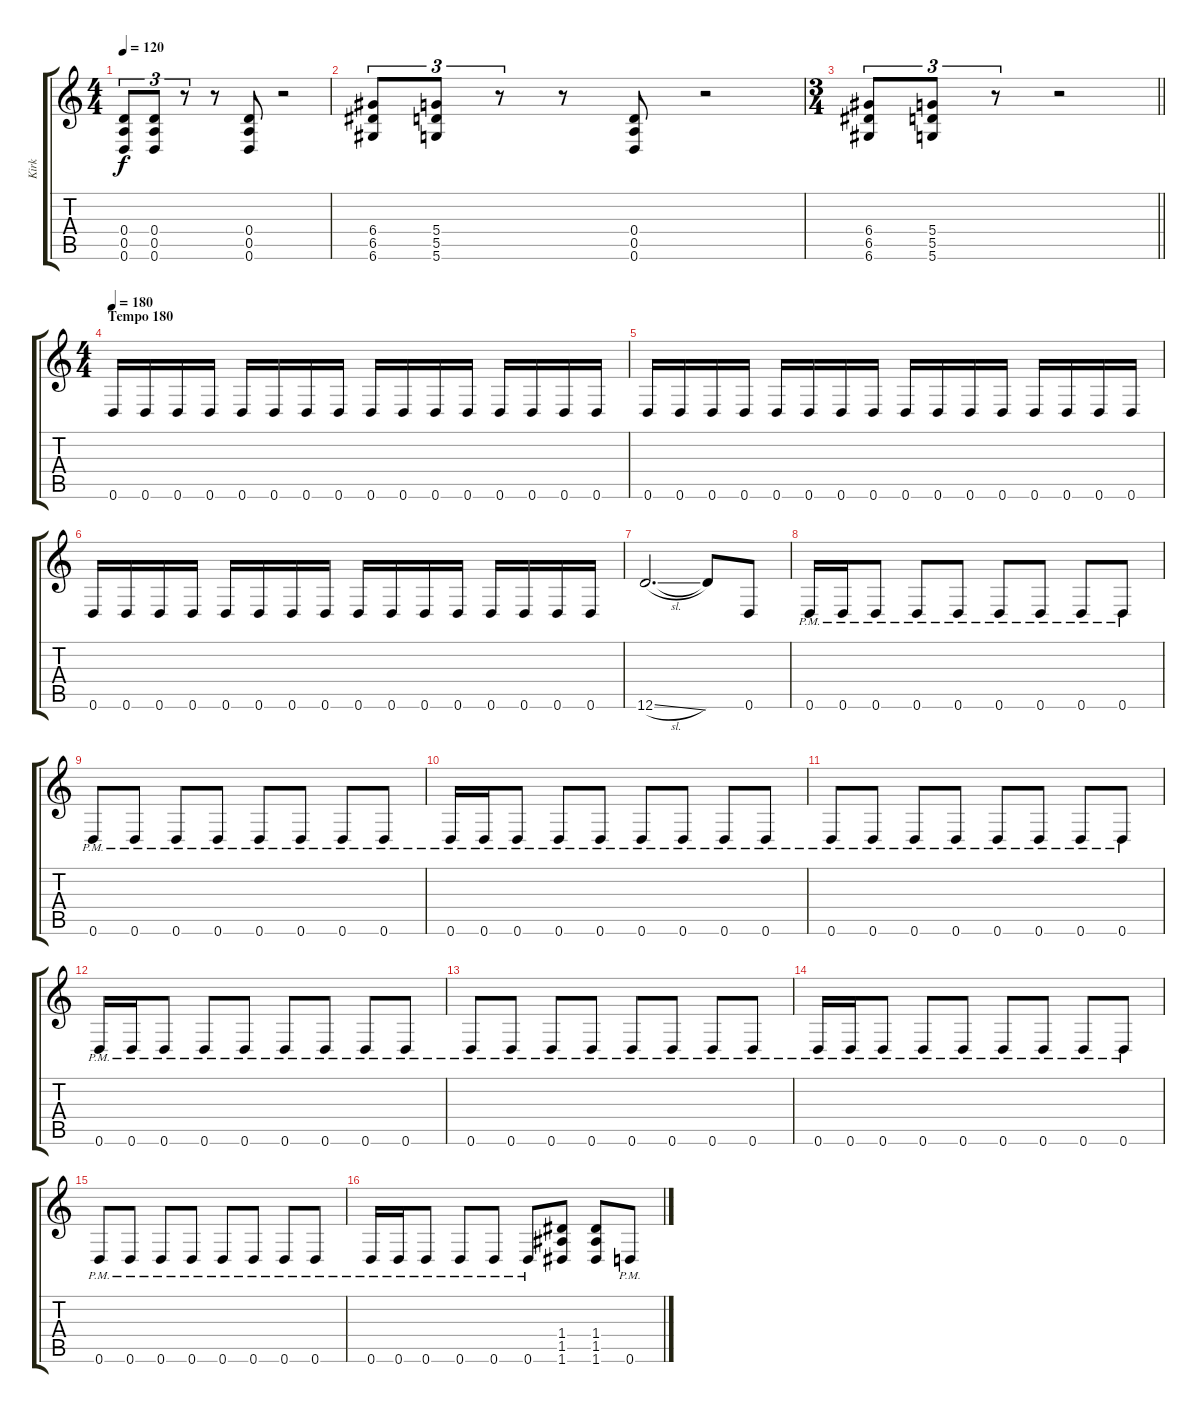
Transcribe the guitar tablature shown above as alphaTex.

\track ("Kirk" "Kirk") {instrument distortionguitar}
\staff {score tabs}
\tuning (E4 B3 G3 D3 A2 D2) {hide}
\ts (4 4)
\tempo 120
\clef g2
\ks c
(0.4 0.5 0.6).8{tu (3 2) dy f} (0.4 0.5 0.6).8{tu (3 2)} r.8{tu (3 2)} r.8 (0.4 0.5 0.6).8 r.2 |
(6.4 6.5 6.6).8{tu (3 2)} (5.4 5.5 5.6).8{tu (3 2)} r.8{tu (3 2)} r.8 (0.4 0.5 0.6).8 r.2 |
\ts (3 4)
\barLineRight lightlight
(6.4 6.5 6.6).8{tu (3 2)} (5.4 5.5 5.6).8{tu (3 2)} r.8{tu (3 2)} r.2 |
\ts (4 4)
\section ("" "Tempo 180")
\tempo 180
0.6.16 0.6.16 0.6.16 0.6.16 0.6.16 0.6.16 0.6.16 0.6.16 0.6.16 0.6.16 0.6.16 0.6.16 0.6.16 0.6.16 0.6.16 0.6.16 |
0.6.16 0.6.16 0.6.16 0.6.16 0.6.16 0.6.16 0.6.16 0.6.16 0.6.16 0.6.16 0.6.16 0.6.16 0.6.16 0.6.16 0.6.16 0.6.16 |
0.6.16 0.6.16 0.6.16 0.6.16 0.6.16 0.6.16 0.6.16 0.6.16 0.6.16 0.6.16 0.6.16 0.6.16 0.6.16 0.6.16 0.6.16 0.6.16 |
12.6{sl}.2{d} 12.6{t}.8 0.6.8 |
0.6{pm}.16 0.6{pm}.16 0.6{pm}.8 0.6{pm}.8 0.6{pm}.8 0.6{pm}.8 0.6{pm}.8 0.6{pm}.8 0.6{pm}.8 |
0.6{pm}.8 0.6{pm}.8 0.6{pm}.8 0.6{pm}.8 0.6{pm}.8 0.6{pm}.8 0.6{pm}.8 0.6{pm}.8 |
0.6{pm}.16 0.6{pm}.16 0.6{pm}.8 0.6{pm}.8 0.6{pm}.8 0.6{pm}.8 0.6{pm}.8 0.6{pm}.8 0.6{pm}.8 |
0.6{pm}.8 0.6{pm}.8 0.6{pm}.8 0.6{pm}.8 0.6{pm}.8 0.6{pm}.8 0.6{pm}.8 0.6{pm}.8 |
0.6{pm}.16 0.6{pm}.16 0.6{pm}.8 0.6{pm}.8 0.6{pm}.8 0.6{pm}.8 0.6{pm}.8 0.6{pm}.8 0.6{pm}.8 |
0.6{pm}.8 0.6{pm}.8 0.6{pm}.8 0.6{pm}.8 0.6{pm}.8 0.6{pm}.8 0.6{pm}.8 0.6{pm}.8 |
0.6{pm}.16 0.6{pm}.16 0.6{pm}.8 0.6{pm}.8 0.6{pm}.8 0.6{pm}.8 0.6{pm}.8 0.6{pm}.8 0.6{pm}.8 |
0.6{pm}.8 0.6{pm}.8 0.6{pm}.8 0.6{pm}.8 0.6{pm}.8 0.6{pm}.8 0.6{pm}.8 0.6{pm}.8 |
0.6{pm}.16 0.6{pm}.16 0.6{pm}.8 0.6{pm}.8 0.6{pm}.8 0.6{pm}.8 (1.4 1.5 1.6).8 (1.4 1.5 1.6).8 0.6{pm}.8
